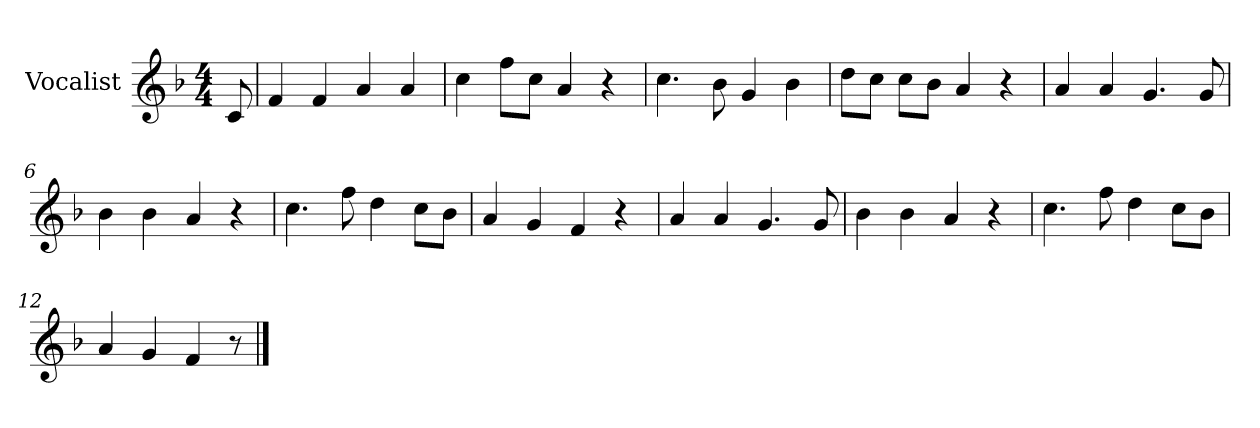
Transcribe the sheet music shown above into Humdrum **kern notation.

**kern
*part1
*staff1
*I"Vocalist
*k[b-]
*F:
*M4/4
=
8c
=1
4f
4f
4a
4a
=2
4cc
8ffL
8ccJ
4a
4r
=3
4.cc
8b-
4g
4b-
=4
8ddL
8ccJ
8ccL
8b-J
4a
4r
=5
4a
4a
4.g
8g
=6
4b-
4b-
4a
4r
=7
4.cc
8ff
4dd
8ccL
8b-J
=8
4a
4g
4f
4r
=9
4a
4a
4.g
8g
=10
4b-
4b-
4a
4r
=11
4.cc
8ff
4dd
8ccL
8b-J
=12
4a
4g
4f
8r
==
*-
